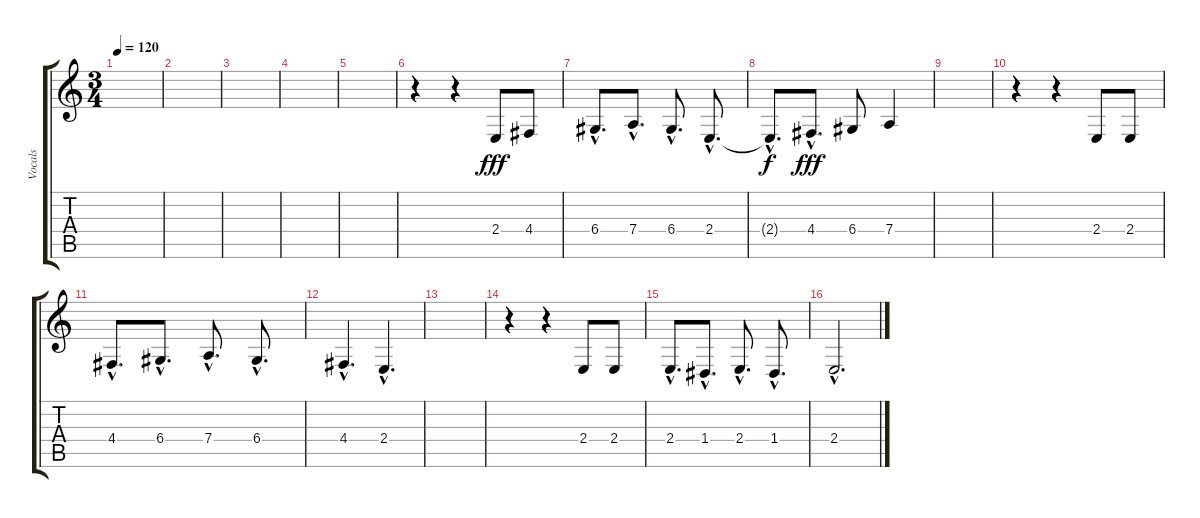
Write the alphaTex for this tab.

\track ("Vocals" "Vocals") {instrument tenorsax}
\staff {score tabs}
\tuning (E4 B3 G3 D3 A2 E2) {hide}
\ts (3 4)
\tempo 120
\clef g2
\ks c
|
|
|
|
|
r.4 r.4 2.4.8{dy fff} 4.4.8 |
6.4{hac}.8{d} 7.4{hac}.8{d} 6.4{hac}.8{d} 2.4{hac}.8{d} |
2.4{hac t}.8{d dy f} 4.4{hac}.8{d dy fff} 6.4.8 7.4.4 |
|
r.4 r.4 2.4.8 2.4.8 |
4.4{hac}.8{d} 6.4{hac}.8{d} 7.4{hac}.8{d} 6.4{hac}.8{d} |
4.4{hac}.4{d} 2.4{hac}.4{d} |
|
r.4 r.4 2.4.8 2.4.8 |
2.4{hac}.8{d} 1.4{hac}.8{d} 2.4{hac}.8{d} 1.4{hac}.8{d} |
2.4{hac}.2{d}
